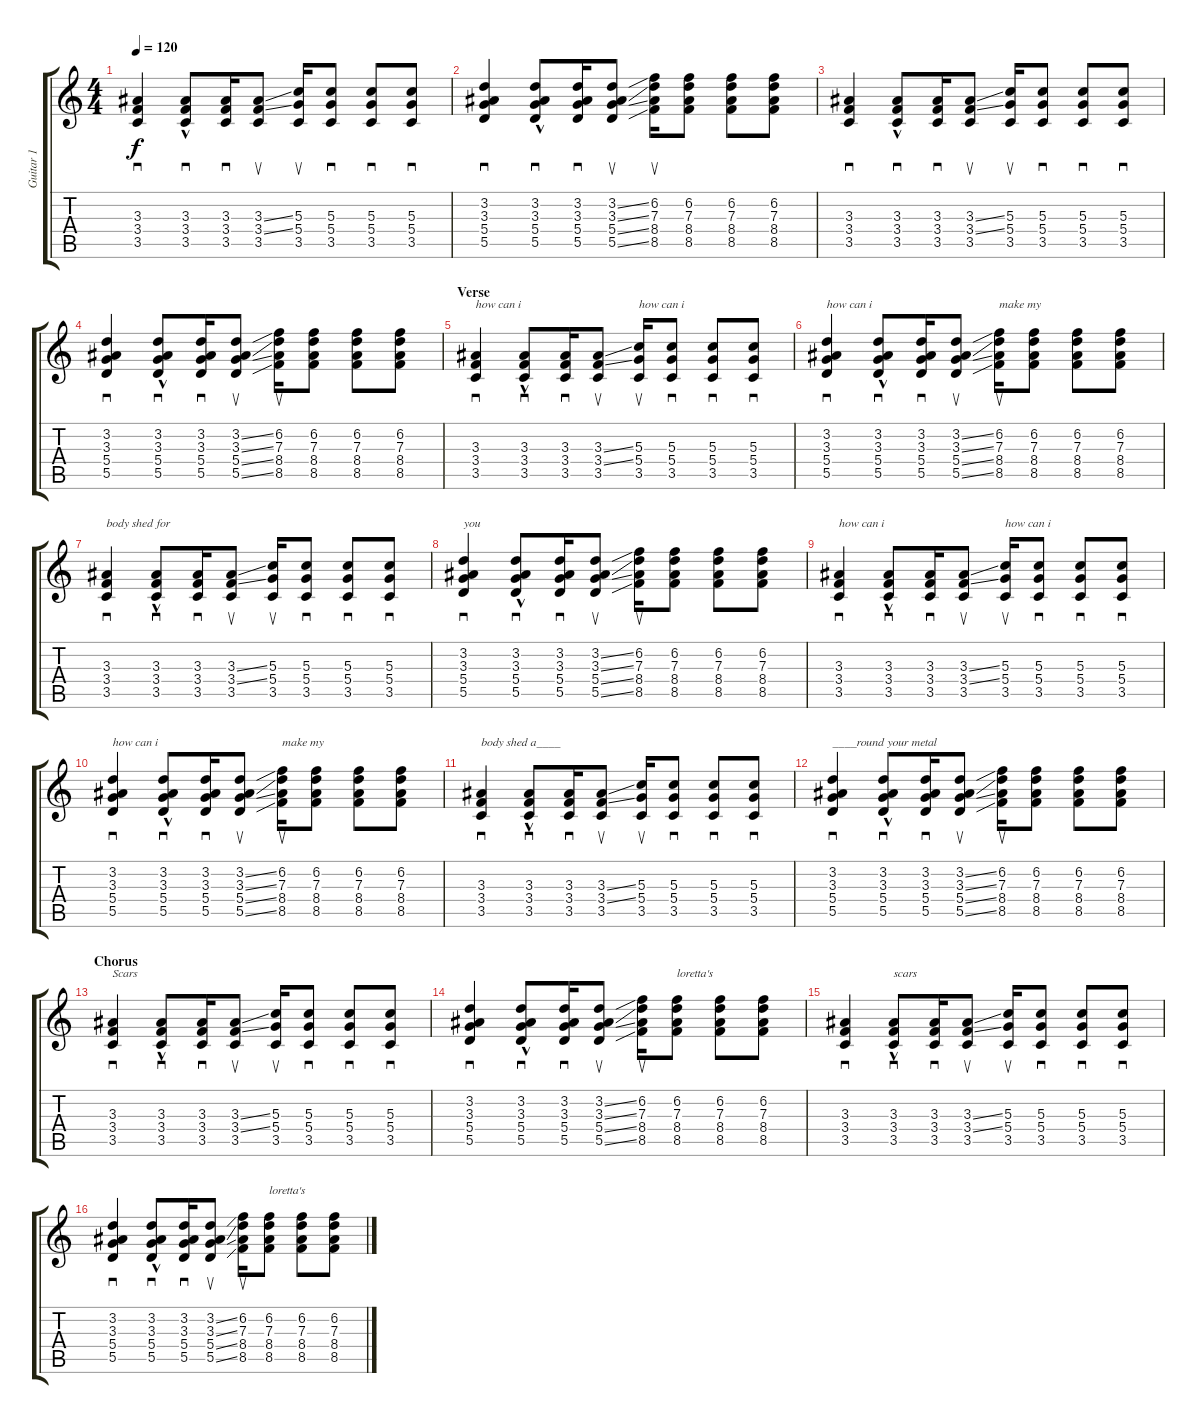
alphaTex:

\track ("Guitar 1" "Guitar 1") {instrument electricguitarclean}
\staff {score tabs}
\tuning (E4 B3 G3 D3 A2 E2) {hide}
\ts (4 4)
\tempo 120
\clef g2
\ks c
(3.3 3.4 3.5).4{sd dy f instrument electricguitarclean} (3.3{hac} 3.4{hac} 3.5{hac}).8{sd} (3.3 3.4 3.5).16{sd} (3.3{ss} 3.4{ss} 3.5).8{su} (5.3 5.4 3.5).16{su} (5.3 5.4 3.5).8{sd} (5.3 5.4 3.5).8{sd} (5.3 5.4 3.5).8{sd} |
(3.2 3.3 5.4 5.5).4{sd} (3.2 3.3{hac} 5.4{hac} 5.5{hac}).8{sd} (3.2 3.3 5.4 5.5).16{sd} (3.2{ss} 3.3{ss} 5.4{ss} 5.5{ss}).8{su} (6.2 7.3 8.4 8.5).16{su} (6.2 7.3 8.4 8.5).8 (6.2 7.3 8.4 8.5).8 (6.2 7.3 8.4 8.5).8 |
(3.3 3.4 3.5).4{sd} (3.3{hac} 3.4{hac} 3.5{hac}).8{sd} (3.3 3.4 3.5).16{sd} (3.3{ss} 3.4{ss} 3.5).8{su} (5.3 5.4 3.5).16{su} (5.3 5.4 3.5).8{sd} (5.3 5.4 3.5).8{sd} (5.3 5.4 3.5).8{sd} |
(3.2 3.3 5.4 5.5).4{sd} (3.2 3.3{hac} 5.4{hac} 5.5{hac}).8{sd} (3.2 3.3 5.4 5.5).16{sd} (3.2{ss} 3.3{ss} 5.4{ss} 5.5{ss}).8{su} (6.2 7.3 8.4 8.5).16{su} (6.2 7.3 8.4 8.5).8 (6.2 7.3 8.4 8.5).8 (6.2 7.3 8.4 8.5).8 |
\section ("" "Verse")
(3.3 3.4 3.5).4{sd txt "how can i"} (3.3{hac} 3.4{hac} 3.5{hac}).8{sd} (3.3 3.4 3.5).16{sd} (3.3{ss} 3.4{ss} 3.5).8{su} (5.3 5.4 3.5).16{su txt "how can i"} (5.3 5.4 3.5).8{sd} (5.3 5.4 3.5).8{sd} (5.3 5.4 3.5).8{sd} |
(3.2 3.3 5.4 5.5).4{sd txt "how can i"} (3.2 3.3{hac} 5.4{hac} 5.5{hac}).8{sd} (3.2 3.3 5.4 5.5).16{sd} (3.2{ss} 3.3{ss} 5.4{ss} 5.5{ss}).8{su} (6.2 7.3 8.4 8.5).16{su txt "make my"} (6.2 7.3 8.4 8.5).8 (6.2 7.3 8.4 8.5).8 (6.2 7.3 8.4 8.5).8 |
(3.3 3.4 3.5).4{sd txt "body shed for "} (3.3{hac} 3.4{hac} 3.5{hac}).8{sd} (3.3 3.4 3.5).16{sd} (3.3{ss} 3.4{ss} 3.5).8{su} (5.3 5.4 3.5).16{su} (5.3 5.4 3.5).8{sd} (5.3 5.4 3.5).8{sd} (5.3 5.4 3.5).8{sd} |
(3.2 3.3 5.4 5.5).4{sd txt "you"} (3.2 3.3{hac} 5.4{hac} 5.5{hac}).8{sd} (3.2 3.3 5.4 5.5).16{sd} (3.2{ss} 3.3{ss} 5.4{ss} 5.5{ss}).8{su} (6.2 7.3 8.4 8.5).16{su} (6.2 7.3 8.4 8.5).8 (6.2 7.3 8.4 8.5).8 (6.2 7.3 8.4 8.5).8 |
(3.3 3.4 3.5).4{sd txt "how can i"} (3.3{hac} 3.4{hac} 3.5{hac}).8{sd} (3.3 3.4 3.5).16{sd} (3.3{ss} 3.4{ss} 3.5).8{su} (5.3 5.4 3.5).16{su txt "how can i"} (5.3 5.4 3.5).8{sd} (5.3 5.4 3.5).8{sd} (5.3 5.4 3.5).8{sd} |
(3.2 3.3 5.4 5.5).4{sd txt "how can i"} (3.2 3.3{hac} 5.4{hac} 5.5{hac}).8{sd} (3.2 3.3 5.4 5.5).16{sd} (3.2{ss} 3.3{ss} 5.4{ss} 5.5{ss}).8{su} (6.2 7.3 8.4 8.5).16{su txt "make my "} (6.2 7.3 8.4 8.5).8 (6.2 7.3 8.4 8.5).8 (6.2 7.3 8.4 8.5).8 |
(3.3 3.4 3.5).4{sd txt "body shed a____"} (3.3{hac} 3.4{hac} 3.5{hac}).8{sd} (3.3 3.4 3.5).16{sd} (3.3{ss} 3.4{ss} 3.5).8{su} (5.3 5.4 3.5).16{su} (5.3 5.4 3.5).8{sd} (5.3 5.4 3.5).8{sd} (5.3 5.4 3.5).8{sd} |
(3.2 3.3 5.4 5.5).4{sd txt "____round your metal"} (3.2 3.3{hac} 5.4{hac} 5.5{hac}).8{sd} (3.2 3.3 5.4 5.5).16{sd} (3.2{ss} 3.3{ss} 5.4{ss} 5.5{ss}).8{su} (6.2 7.3 8.4 8.5).16{su} (6.2 7.3 8.4 8.5).8 (6.2 7.3 8.4 8.5).8 (6.2 7.3 8.4 8.5).8 |
\section ("" "Chorus")
(3.3 3.4 3.5).4{sd txt "Scars"} (3.3{hac} 3.4{hac} 3.5{hac}).8{sd} (3.3 3.4 3.5).16{sd} (3.3{ss} 3.4{ss} 3.5).8{su} (5.3 5.4 3.5).16{su} (5.3 5.4 3.5).8{sd} (5.3 5.4 3.5).8{sd} (5.3 5.4 3.5).8{sd} |
(3.2 3.3 5.4 5.5).4{sd} (3.2 3.3{hac} 5.4{hac} 5.5{hac}).8{sd} (3.2 3.3 5.4 5.5).16{sd} (3.2{ss} 3.3{ss} 5.4{ss} 5.5{ss}).8{su} (6.2 7.3 8.4 8.5).16{su} (6.2 7.3 8.4 8.5).8{txt "loretta's"} (6.2 7.3 8.4 8.5).8 (6.2 7.3 8.4 8.5).8 |
(3.3 3.4 3.5).4{sd} (3.3{hac} 3.4{hac} 3.5{hac}).8{sd txt "scars"} (3.3 3.4 3.5).16{sd} (3.3{ss} 3.4{ss} 3.5).8{su} (5.3 5.4 3.5).16{su} (5.3 5.4 3.5).8{sd} (5.3 5.4 3.5).8{sd} (5.3 5.4 3.5).8{sd} |
(3.2 3.3 5.4 5.5).4{sd} (3.2 3.3{hac} 5.4{hac} 5.5{hac}).8{sd} (3.2 3.3 5.4 5.5).16{sd} (3.2{ss} 3.3{ss} 5.4{ss} 5.5{ss}).8{su} (6.2 7.3 8.4 8.5).16{su} (6.2 7.3 8.4 8.5).8{txt "loretta's "} (6.2 7.3 8.4 8.5).8 (6.2 7.3 8.4 8.5).8
